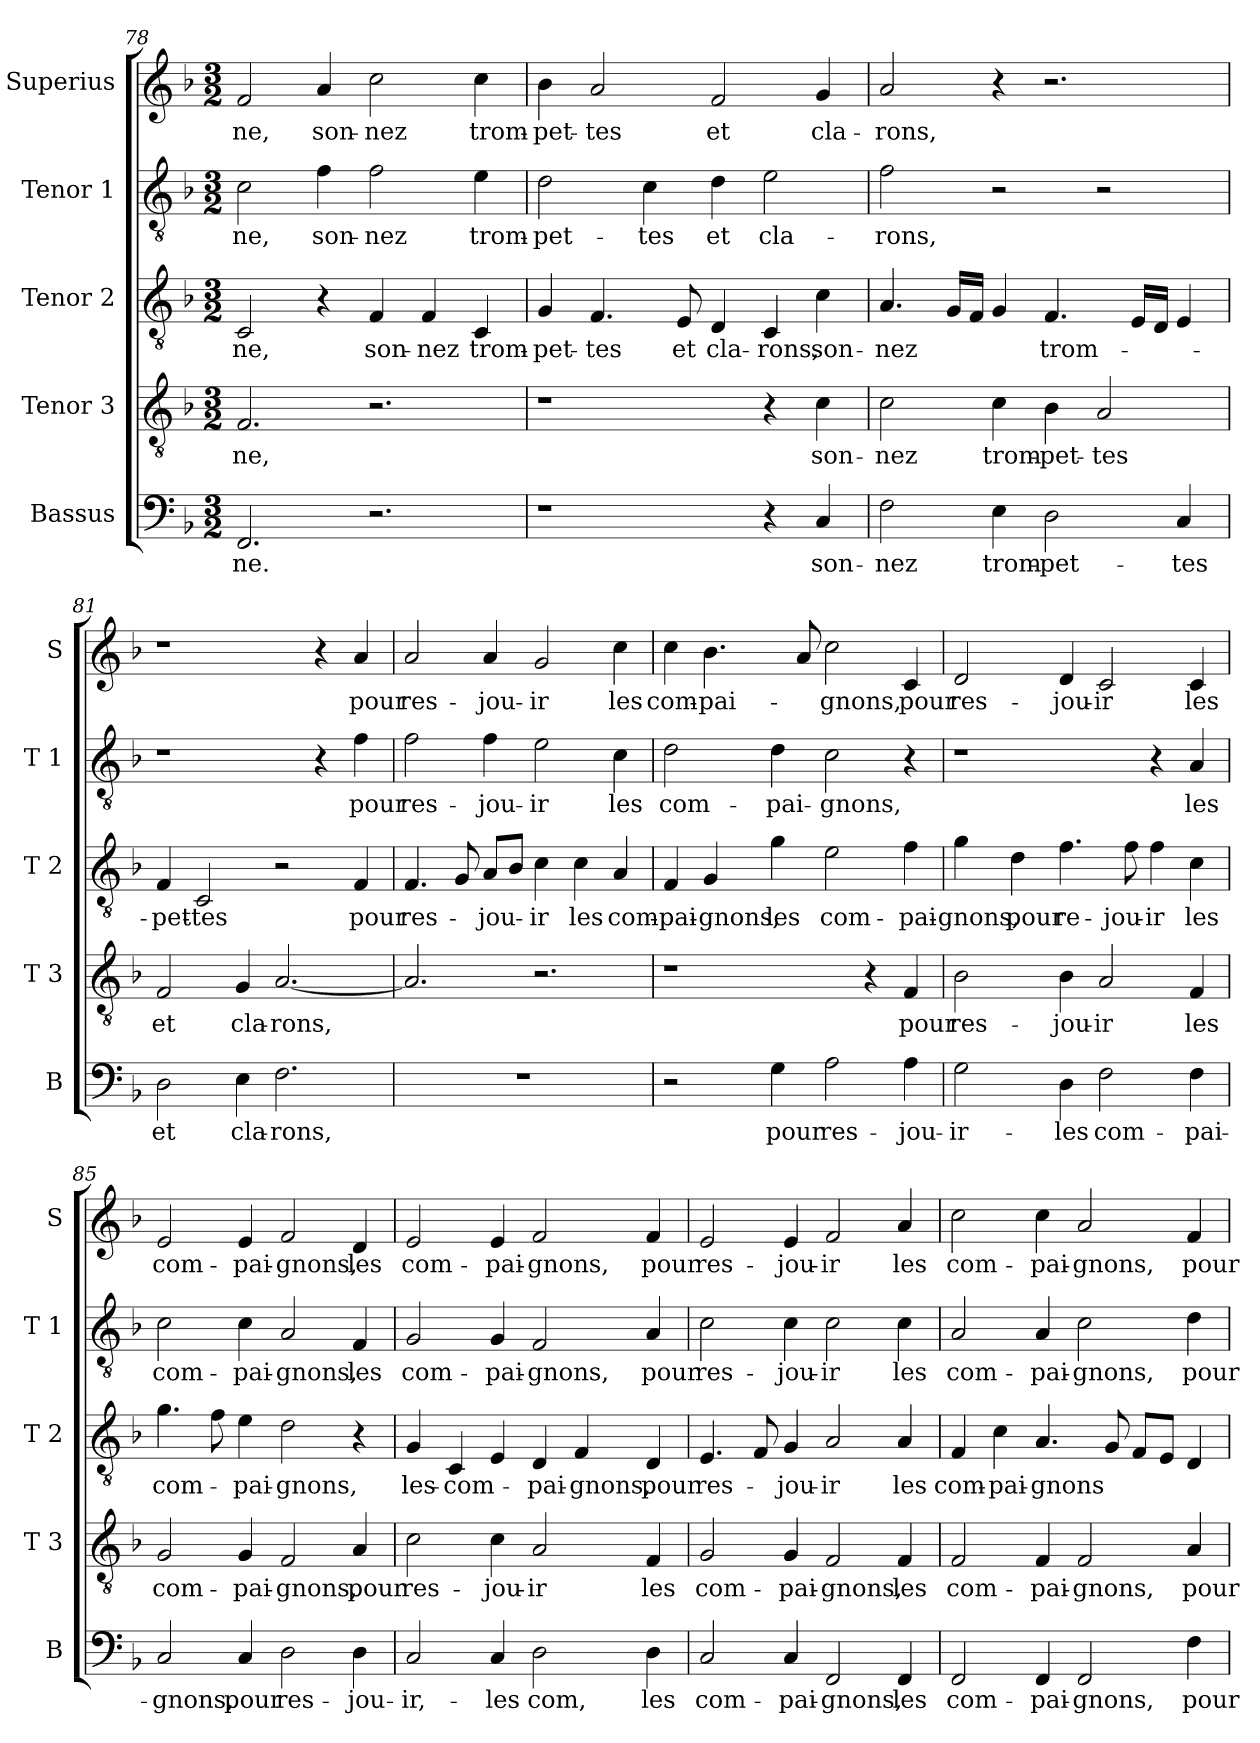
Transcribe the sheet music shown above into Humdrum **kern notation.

**kern	**text	**kern	**text	**kern	**text	**kern	**text	**kern	**text
*part5	*part5	*part4	*part4	*part3	*part3	*part2	*part2	*part1	*part1
*staff5	*staff5	*staff4	*staff4	*staff3	*staff3	*staff2	*staff2	*staff1	*staff1
*I"Bassus	*	*I"Tenor 3	*	*I"Tenor 2	*	*I"Tenor 1	*	*I"Superius	*
*I'B	*	*I'T 3	*	*I'T 2	*	*I'T 1	*	*I'S	*
*clefF4	*	*clefGv2	*	*clefGv2	*	*clefGv2	*	*clefG2	*
*k[b-]	*	*k[b-]	*	*k[b-]	*	*k[b-]	*	*k[b-]	*
*F:	*	*F:	*	*F:	*	*F:	*	*F:	*
*M3/2	*	*M3/2	*	*M3/2	*	*M3/2	*	*M3/2	*
=78	=78	=78	=78	=78	=78	=78	=78	=78	=78
2.FF/	-ne.	2.F/	-ne,	2C/	-ne,	2c\	-ne,	2f/	-ne,
.	.	.	.	4r	.	4f\	son-	4a/	son-
2.r	.	2.r	.	4F/	son-	2f\	-nez	2cc\	-nez
.	.	.	.	4F/	-nez	.	.	.	.
.	.	.	.	4C/	trom-	4e\	trom-	4cc\	trom-
=79	=79	=79	=79	=79	=79	=79	=79	=79	=79
1r	.	1r	.	4G/	-pet-	2d\	-pet-	4b-\	-pet-
.	.	.	.	4.F/	-tes	.	.	2a/	-tes
.	.	.	.	.	.	4c\	-tes	.	.
.	.	.	.	8E/	et	.	.	.	.
.	.	.	.	4D/	cla-	4d\	et	2f/	et
4r	.	4r	.	4C/	-rons,	2e\	cla-	.	.
4C/	son-	4c\	son-	4c\	son-	.	.	4g/	cla-
=80	=80	=80	=80	=80	=80	=80	=80	=80	=80
2F\	-nez	2c\	-nez	4.A/	-nez	2f\	-rons,	2a/	-rons,
.	.	.	.	16G/LL	.	.	.	.	.
.	.	.	.	16F/JJ	.	.	.	.	.
4E\	trom-	4c\	trom-	4G/	.	2r	.	4r	.
2D\	-pet-	4B-\	-pet-	4.F/	trom-	.	.	2.r	.
.	.	2A/	-tes	.	.	2r	.	.	.
.	.	.	.	16E/LL	.	.	.	.	.
.	.	.	.	16D/JJ	.	.	.	.	.
4C/	-tes	.	.	4E/	.	.	.	.	.
!!LO:LB:g=z
=81	=81	=81	=81	=81	=81	=81	=81	=81	=81
2D\	et	2F/	et	4F/	-pet-	1r	.	1r	.
.	.	.	.	2C/	-tes	.	.	.	.
4E\	cla-	4G/	cla-	.	.	.	.	.	.
2.F\	-rons,	[2.A/	-rons,	2r	.	.	.	.	.
.	.	.	.	.	.	4r	.	4r	.
.	.	.	.	4F/	pour	4f\	pour	4a/	pour
=82	=82	=82	=82	=82	=82	=82	=82	=82	=82
1.r	.	2.A/]	.	4.F/	res-	2f\	res-	2a/	res-
.	.	.	.	8G/	.	.	.	.	.
.	.	.	.	8A/L	-jou-	4f\	-jou-	4a/	-jou-
.	.	.	.	8B-/J	.	.	.	.	.
.	.	2.r	.	4c\	-ir	2e\	-ir	2g/	-ir
.	.	.	.	4c\	les	.	.	.	.
.	.	.	.	4A/	com-	4c\	les	4cc\	les
=83	=83	=83	=83	=83	=83	=83	=83	=83	=83
2r	.	1r	.	4F/	-pai-	2d\	com-	4cc\	com-
.	.	.	.	4G/	-gnons,	.	.	4.b-\	-pai-
4G\	pour	.	.	4g\	les	4d\	-pai-	.	.
.	.	.	.	.	.	.	.	8a/	.
2A\	res-	.	.	2e\	com-	2c\	-gnons,	2cc\	-gnons,
.	.	4r	.	.	.	.	.	.	.
4A\	-jou-	4F/	pour	4f\	-pai-	4r	.	4c/	pour
=84	=84	=84	=84	=84	=84	=84	=84	=84	=84
2G\	-ir-	2B-\	res-	4g\	-gnons,	1r	.	2d/	res-
.	.	.	.	4d\	pour	.	.	.	.
4D\	-les	4B-\	-jou-	4.f\	re-	.	.	4d/	-jou-
2F\	com-	2A/	-ir	.	.	.	.	2c/	-ir
.	.	.	.	8f\	-jou-	.	.	.	.
.	.	.	.	4f\	-ir	4r	.	.	.
4F\	-pai-	4F/	les	4c\	les	4A/	les	4c/	les
=85	=85	=85	=85	=85	=85	=85	=85	=85	=85
2C/	-gnons,	2G/	com-	4.g\	com-	2c\	com-	2e/	com-
.	.	.	.	8f\	.	.	.	.	.
4C/	pour	4G/	-pai-	4e\	-pai-	4c\	-pai-	4e/	-pai-
2D\	res-	2F/	-gnons,	2d\	-gnons,	2A/	-gnons,	2f/	-gnons,
4D\	-jou-	4A/	pour	4r	.	4F/	les	4d/	les
!!LO:LB:g=z
=86	=86	=86	=86	=86	=86	=86	=86	=86	=86
2C/	-ir,-	2c\	res-	4G/	les-	2G/	com-	2e/	com-
.	.	.	.	4C/	-com-	.	.	.	.
4C/	-les	4c\	-jou-	4E/	.	4G/	-pai-	4e/	-pai-
2D\	com,	2A/	-ir	4D/	-pai-	2F/	-gnons,	2f/	-gnons,
.	.	.	.	4F/	-gnons,	.	.	.	.
4D\	les	4F/	les	4D/	pour	4A/	pour	4f/	pour
=87	=87	=87	=87	=87	=87	=87	=87	=87	=87
2C/	com-	2G/	com-	4.E/	res-	2c\	res-	2e/	res-
.	.	.	.	8F/	.	.	.	.	.
4C/	-pai-	4G/	-pai-	4G/	-jou-	4c\	-jou-	4e/	-jou-
2FF/	-gnons,	2F/	-gnons,	2A/	-ir	2c\	-ir	2f/	-ir
4FF/	les	4F/	les	4A/	les	4c\	les	4a/	les
=88	=88	=88	=88	=88	=88	=88	=88	=88	=88
2FF/	com-	2F/	com-	4F/	com-	2A/	com-	2cc\	com-
.	.	.	.	4c\	-pai-	.	.	.	.
4FF/	-pai-	4F/	-pai-	4.A/	-gnons	4A/	-pai-	4cc\	-pai-
2FF/	-gnons,	2F/	-gnons,	.	.	2c\	-gnons,	2a/	-gnons,
.	.	.	.	8G/	.	.	.	.	.
.	.	.	.	8F/L	.	.	.	.	.
.	.	.	.	8E/J	.	.	.	.	.
4F\	pour	4A/	pour	4D/	.	4d\	pour	4f/	pour
=	=	=	=	=	=	=	=	=	=
*-	*-	*-	*-	*-	*-	*-	*-	*-	*-
